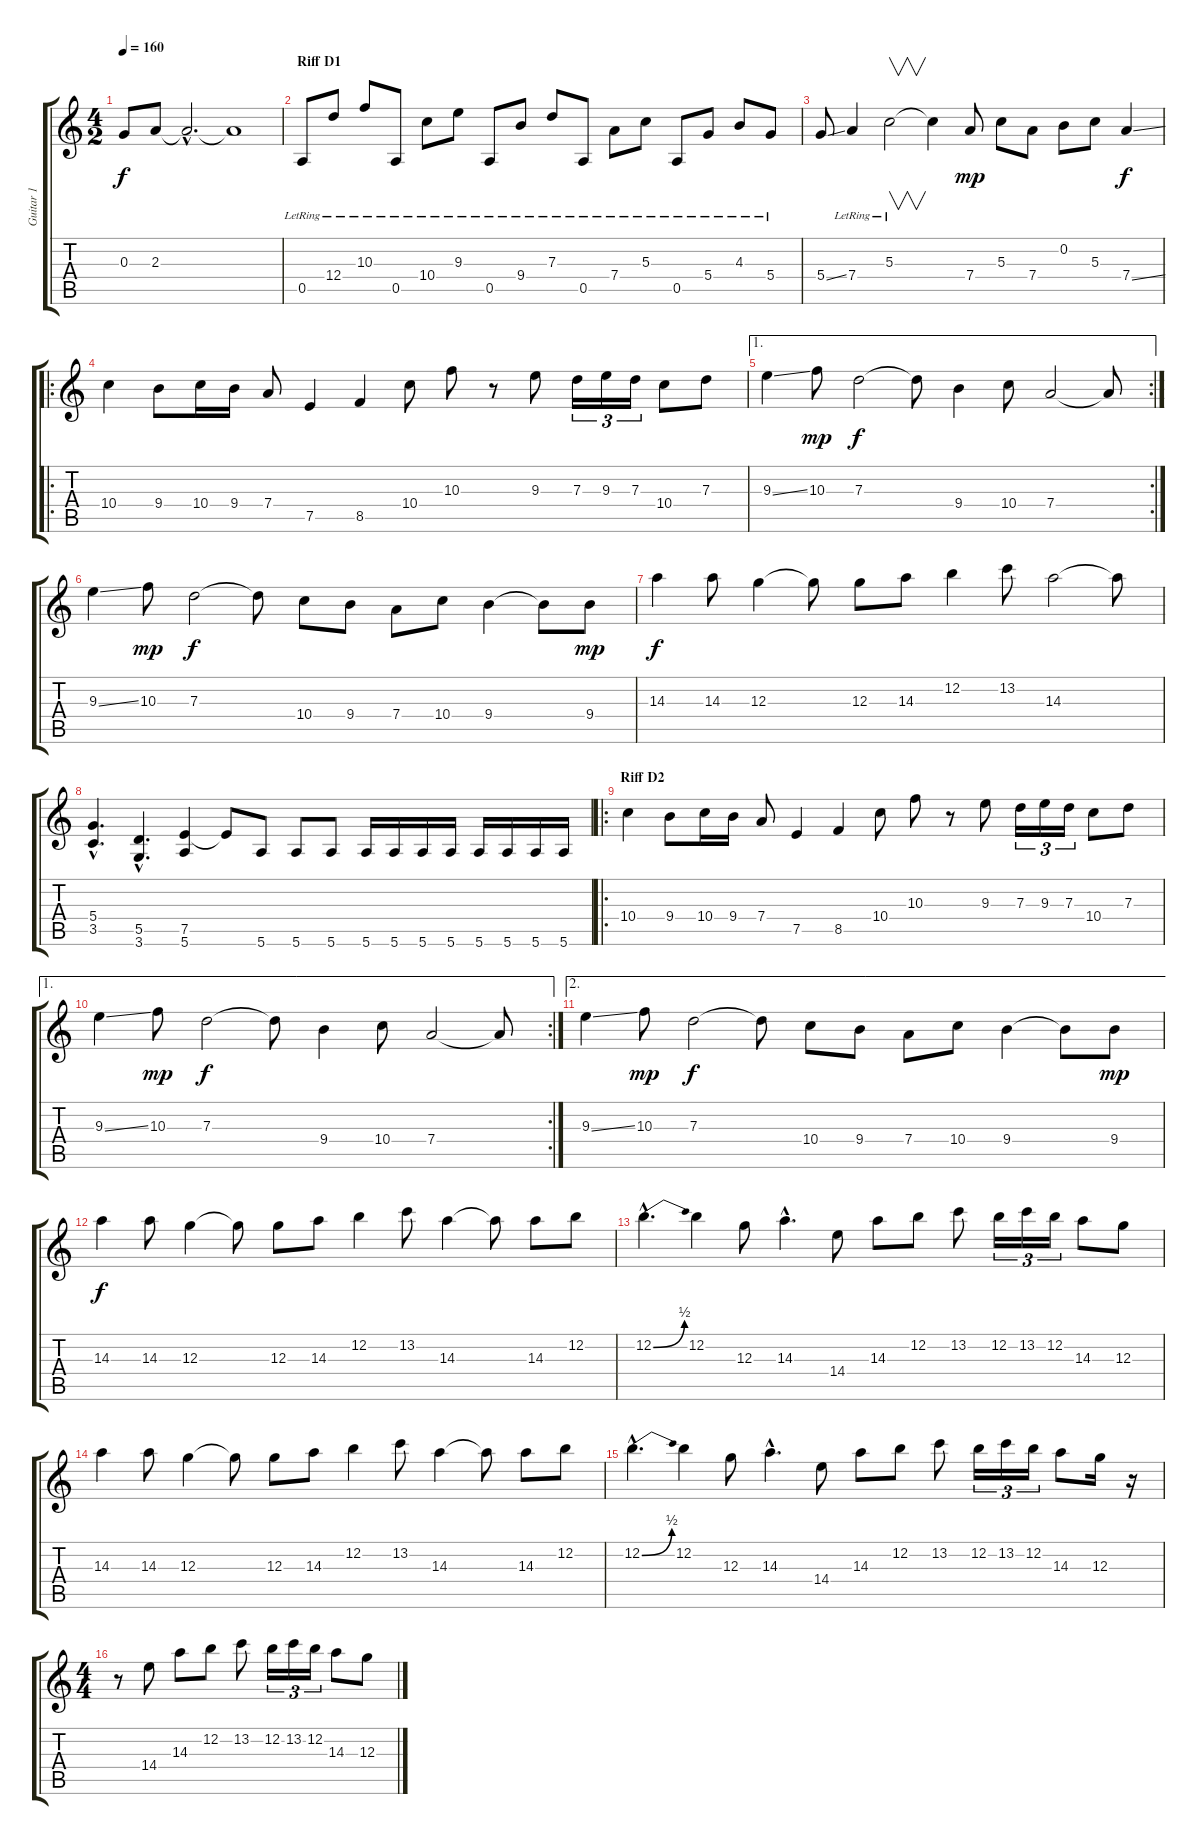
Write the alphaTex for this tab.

\track ("Guitar 1" "Guitar 1") {instrument distortionguitar}
\staff {score tabs}
\tuning (E4 B3 G3 D3 A2 E2) {hide}
\ts (4 2)
\tempo 160
\clef g2
\ks c
0.3.8{dy f} 2.3.8 2.3{hac t}.2{d} 2.3{t}.1 |
\section ("" "Riff D1")
0.5{lr}.8{instrument electricguitarclean} 12.4{lr}.8 10.3{lr}.8 0.5{lr}.8 10.4{lr}.8 9.3{lr}.8 0.5{lr}.8 9.4{lr}.8 7.3{lr}.8 0.5{lr}.8 7.4{lr}.8 5.3{lr}.8 0.5{lr}.8 5.4{lr}.8 4.3{lr}.8 5.4{lr}.8 |
5.4{ss}.8 7.4{lr}.4 5.3{lr}.2{v} 5.3{t}.4 7.4.8{dy mp} 5.3.8 7.4.8 0.2.8 5.3.8 7.4{ss}.4{dy f} |
\ro
10.4.4 9.4.8 10.4.16 9.4.16 7.4.8 7.5.4 8.5.4 10.4.8 10.3.8 r.8 9.3.8 7.3.16{tu (3 2)} 9.3.16{tu (3 2)} 7.3.16{tu (3 2)} 10.4.8 7.3.8 |
\ae 1
\rc 2
9.3{ss}.4 10.3.8{dy mp} 7.3.2{dy f} 7.3{t}.8 9.4.4 10.4.8 7.4.2 7.4{t}.8 |
9.3{ss}.4 10.3.8{dy mp} 7.3.2{dy f} 7.3{t}.8 10.4.8 9.4.8 7.4.8 10.4.8 9.4.4 9.4{t}.8 9.4.8{dy mp} |
14.3.4{dy f} 14.3.8 12.3.4 12.3{t}.8 12.3.8 14.3.8 12.2.4 13.2.8 14.3.2 14.3{t}.8 |
(5.4{hac} 3.5{hac}).4{d instrument distortionguitar} (5.5{hac} 3.6{hac}).4{d} (7.5 5.6).4 7.5{t}.8 5.6.8 5.6.8 5.6.8 5.6.16 5.6.16 5.6.16 5.6.16 5.6.16 5.6.16 5.6.16 5.6.16 |
\ro
\section ("" "Riff D2")
10.4.4 9.4.8 10.4.16 9.4.16 7.4.8 7.5.4 8.5.4 10.4.8 10.3.8 r.8 9.3.8 7.3.16{tu (3 2)} 9.3.16{tu (3 2)} 7.3.16{tu (3 2)} 10.4.8 7.3.8 |
\ae 1
\rc 2
9.3{ss}.4 10.3.8{dy mp} 7.3.2{dy f} 7.3{t}.8 9.4.4 10.4.8 7.4.2 7.4{t}.8 |
\ae 2
9.3{ss}.4 10.3.8{dy mp} 7.3.2{dy f} 7.3{t}.8 10.4.8 9.4.8 7.4.8 10.4.8 9.4.4 9.4{t}.8 9.4.8{dy mp} |
14.3.4{dy f} 14.3.8 12.3.4 12.3{t}.8 12.3.8 14.3.8 12.2.4 13.2.8 14.3.4 14.3{t}.8 14.3.8 12.2.8 |
12.2{be (bend 0 0 60 2) hac}.4{d} 12.2.4 12.3.8 14.3{hac}.4{d} 14.4.8 14.3.8 12.2.8 13.2.8 12.2.16{tu (3 2)} 13.2.16{tu (3 2)} 12.2.16{tu (3 2)} 14.3.8 12.3.8 |
14.3.4 14.3.8 12.3.4 12.3{t}.8 12.3.8 14.3.8 12.2.4 13.2.8 14.3.4 14.3{t}.8 14.3.8 12.2.8 |
12.2{be (bend 0 0 60 2) hac}.4{d} 12.2.4 12.3.8 14.3{hac}.4{d} 14.4.8 14.3.8 12.2.8 13.2.8 12.2.16{tu (3 2)} 13.2.16{tu (3 2)} 12.2.16{tu (3 2)} 14.3.8 12.3.16 r.16 |
\ts (4 4)
r.8 14.4.8 14.3.8 12.2.8 13.2.8 12.2.16{tu (3 2)} 13.2.16{tu (3 2)} 12.2.16{tu (3 2)} 14.3.8 12.3.8
